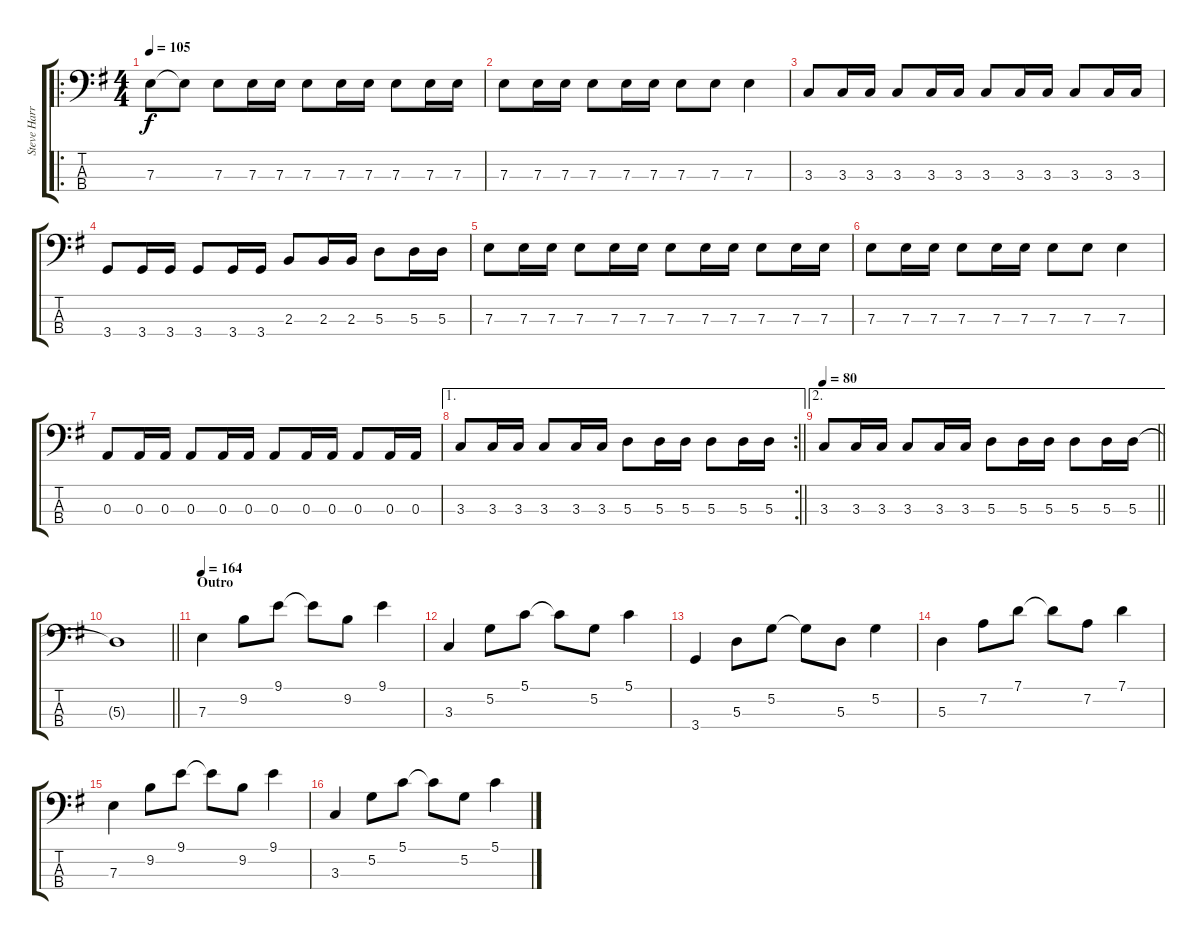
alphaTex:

\track ("Steve Harris" "Steve Harr") {instrument electricbassfinger}
\staff {score tabs}
\tuning (G2 D2 A1 E1) {hide}
\ro
\ts (4 4)
\tempo 105
\clef f4
\ks eminor
7.3.8{dy f} 7.3{t}.8 7.3.8 7.3.16 7.3.16 7.3.8 7.3.16 7.3.16 7.3.8 7.3.16 7.3.16 |
7.3.8 7.3.16 7.3.16 7.3.8 7.3.16 7.3.16 7.3.8 7.3.8 7.3.4 |
3.3.8 3.3.16 3.3.16 3.3.8 3.3.16 3.3.16 3.3.8 3.3.16 3.3.16 3.3.8 3.3.16 3.3.16 |
3.4.8 3.4.16 3.4.16 3.4.8 3.4.16 3.4.16 2.3.8 2.3.16 2.3.16 5.3.8 5.3.16 5.3.16 |
7.3.8 7.3.16 7.3.16 7.3.8 7.3.16 7.3.16 7.3.8 7.3.16 7.3.16 7.3.8 7.3.16 7.3.16 |
7.3.8 7.3.16 7.3.16 7.3.8 7.3.16 7.3.16 7.3.8 7.3.8 7.3.4 |
0.3.8 0.3.16 0.3.16 0.3.8 0.3.16 0.3.16 0.3.8 0.3.16 0.3.16 0.3.8 0.3.16 0.3.16 |
\ae 1
\rc 2
\barLineRight lightlight
3.3.8 3.3.16 3.3.16 3.3.8 3.3.16 3.3.16 5.3.8 5.3.16 5.3.16 5.3.8 5.3.16 5.3.16 |
\ae 2
\tempo 80
\barLineRight lightlight
3.3.8 3.3.16 3.3.16 3.3.8 3.3.16 3.3.16 5.3.8 5.3.16 5.3.16 5.3.8 5.3.16 5.3.16 |
\barLineRight lightlight
5.3{t}.1 |
\section ("" "Outro")
\tempo 164
7.3.4 9.2.8 9.1.8 9.1{t}.8 9.2.8 9.1.4 |
3.3.4 5.2.8 5.1.8 5.1{t}.8 5.2.8 5.1.4 |
3.4.4 5.3.8 5.2.8 5.2{t}.8 5.3.8 5.2.4 |
5.3.4 7.2.8 7.1.8 7.1{t}.8 7.2.8 7.1.4 |
7.3.4 9.2.8 9.1.8 9.1{t}.8 9.2.8 9.1.4 |
3.3.4 5.2.8 5.1.8 5.1{t}.8 5.2.8 5.1.4
